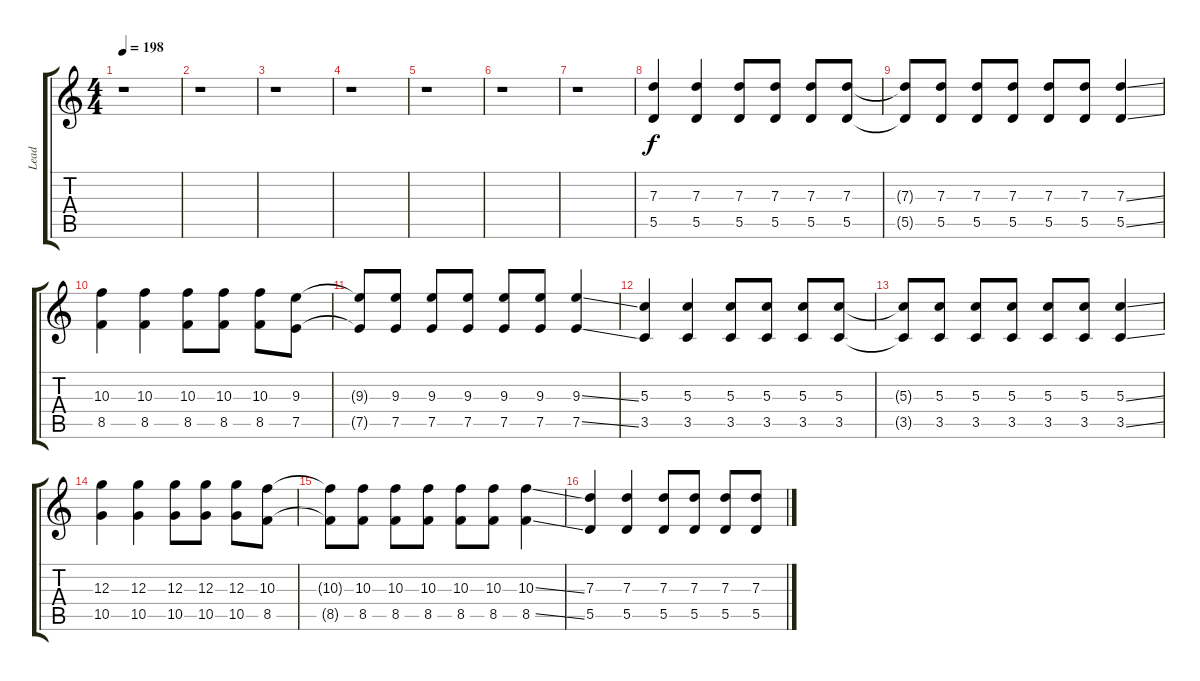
\track ("Lead" "Lead") {instrument distortionguitar}
\staff {score tabs}
\tuning (E4 B3 G3 D3 A2 E2) {hide}
\ts (4 4)
\tempo 198
\clef g2
\ks c
r.1{dy f} |
r.1 |
r.1 |
r.1 |
r.1 |
r.1 |
r.1 |
(7.3 5.5).4 (7.3 5.5).4 (7.3 5.5).8 (7.3 5.5).8 (7.3 5.5).8 (7.3 5.5).8 |
(7.3{t} 5.5{t}).8 (7.3 5.5).8 (7.3 5.5).8 (7.3 5.5).8 (7.3 5.5).8 (7.3 5.5).8 (7.3{ss} 5.5{ss}).4 |
(10.3 8.5).4 (10.3 8.5).4 (10.3 8.5).8 (10.3 8.5).8 (10.3 8.5).8 (9.3 7.5).8 |
(9.3{t} 7.5{t}).8 (9.3 7.5).8 (9.3 7.5).8 (9.3 7.5).8 (9.3 7.5).8 (9.3 7.5).8 (9.3{ss} 7.5{ss}).4 |
(5.3 3.5).4 (5.3 3.5).4 (5.3 3.5).8 (5.3 3.5).8 (5.3 3.5).8 (5.3 3.5).8 |
(5.3{t} 3.5{t}).8 (5.3 3.5).8 (5.3 3.5).8 (5.3 3.5).8 (5.3 3.5).8 (5.3 3.5).8 (5.3{ss} 3.5{ss}).4 |
(12.3 10.5).4 (12.3 10.5).4 (12.3 10.5).8 (12.3 10.5).8 (12.3 10.5).8 (10.3 8.5).8 |
(10.3{t} 8.5{t}).8 (10.3 8.5).8 (10.3 8.5).8 (10.3 8.5).8 (10.3 8.5).8 (10.3 8.5).8 (10.3{ss} 8.5{ss}).4 |
(7.3 5.5).4 (7.3 5.5).4 (7.3 5.5).8 (7.3 5.5).8 (7.3 5.5).8 (7.3 5.5).8
